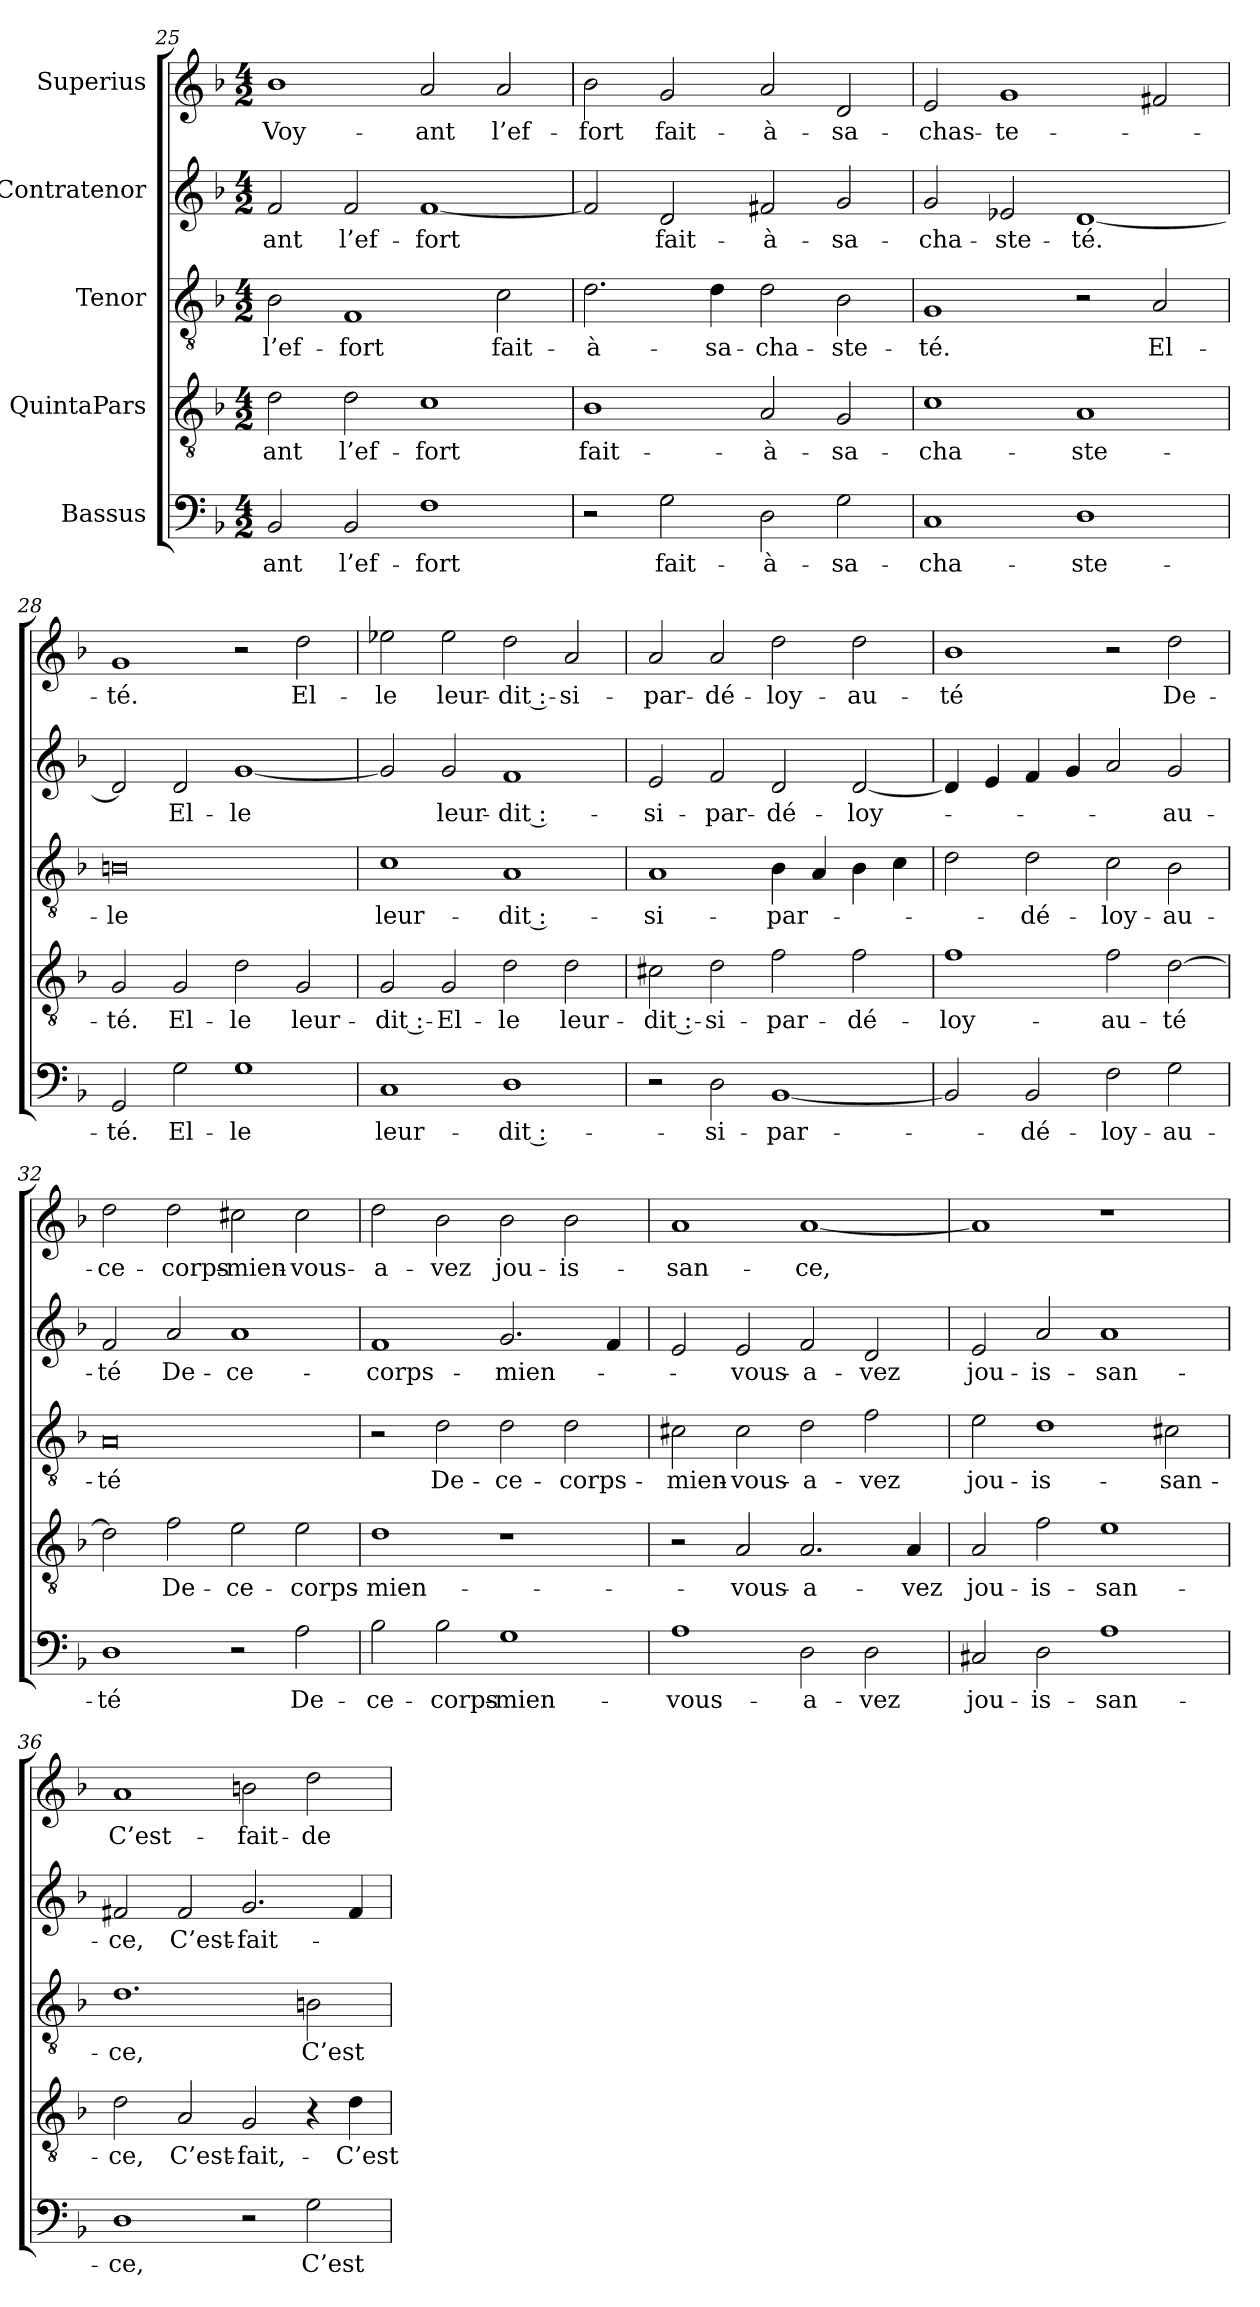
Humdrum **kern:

**kern	**text	**kern	**text	**kern	**text	**kern	**text	**kern	**text
*part5	*part5	*part4	*part4	*part3	*part3	*part2	*part2	*part1	*part1
*staff5	*staff5	*staff4	*staff4	*staff3	*staff3	*staff2	*staff2	*staff1	*staff1
*I"Bassus	*	*I"QuintaPars	*	*I"Tenor	*	*I"Contratenor	*	*I"Superius	*
*clefF4	*	*clefGv2	*	*clefGv2	*	*clefG2	*	*clefG2	*
*k[b-]	*	*k[b-]	*	*k[b-]	*	*k[b-]	*	*k[b-]	*
*M4/2	*	*M4/2	*	*M4/2	*	*M4/2	*	*M4/2	*
=25	=25	=25	=25	=25	=25	=25	=25	=25	=25
2BB-/	-ant	2d\	-ant	2B-\	l’ef-	2f/	-ant	1b-\	Voy-
2BB-/	l’ef-	2d\	l’ef-	1F/	-fort	2f/	l’ef-	.	.
1F\	-fort	1c\	-fort	.	.	[1f/	-fort	2a/	-ant
.	.	.	.	2c\	fait-	.	.	2a/	l’ef-
=26	=26	=26	=26	=26	=26	=26	=26	=26	=26
2r	.	1B-\	fait-	2.d\	à-	2f/]	.	2b-\	-fort
2G\	fait-	.	.	.	.	2d/	fait-	2g/	fait-
.	.	.	.	4d\	sa-	.	.	.	.
2D\	à-	2A/	à-	2d\	cha-	2f#X/	à-	2a/	à-
2G\	sa-	2G/	sa-	2B-\	-ste-	2g/	sa-	2d/	sa-
=27	=27	=27	=27	=27	=27	=27	=27	=27	=27
1C/	cha-	1c\	cha-	1G/	-té.	2g/	cha-	2e/	chas-
.	.	.	.	.	.	2e-X/	-ste-	1g/	-te-
1D\	-ste-	1A/	-ste-	2r	.	[1d/	-té.	.	.
.	.	.	.	2A/	El-	.	.	2f#X/	.
=28	=28	=28	=28	=28	=28	=28	=28	=28	=28
2GG/	-té.	2G/	-té.	0Bn\	-le	2d/]	.	1g/	-té.
2G\	El-	2G/	El-	.	.	2d/	El-	.	.
1G\	-le	2d\	-le	.	.	[1g/	-le	2r	.
.	.	2G/	leur-	.	.	.	.	2dd\	El-
=29	=29	=29	=29	=29	=29	=29	=29	=29	=29
1C/	leur-	2G/	dit :-	1c\	leur-	2g/]	.	2ee-X\	-le
.	.	2G/	El-	.	.	2g/	leur-	2ee-\	leur-
1D\	dit :-	2d\	-le	1A/	dit :-	1f/	dit :-	2dd\	dit :-
.	.	2d\	leur-	.	.	.	.	2a/	si-
=30	=30	=30	=30	=30	=30	=30	=30	=30	=30
2r	.	2c#X\	dit :-	1A/	si-	2e/	si-	2a/	par-
2D\	si-	2d\	si-	.	.	2f/	par-	2a/	dé-
[1BB-/	par-	2f\	par-	4B-\	par-	2d/	dé-	2dd\	-loy-
.	.	.	.	4A/	.	.	.	.	.
.	.	2f\	dé-	4B-\	.	[2d/	-loy-	2dd\	-au-
.	.	.	.	4c\	.	.	.	.	.
=31	=31	=31	=31	=31	=31	=31	=31	=31	=31
2BB-/]	.	1f\	-loy-	2d\	.	4d/]	.	1b-\	-té
.	.	.	.	.	.	4e/	.	.	.
2BB-/	dé-	.	.	2d\	dé-	4f/	.	.	.
.	.	.	.	.	.	4g/	.	.	.
2F\	-loy-	2f\	-au-	2c\	-loy-	2a/	.	2r	.
2G\	-au-	[2d\	-té	2B-\	-au-	2g/	-au-	2dd\	De-
=32	=32	=32	=32	=32	=32	=32	=32	=32	=32
1D\	-té	2d\]	.	0A/	-té	2f/	-té	2dd\	ce-
.	.	2f\	De-	.	.	2a/	De-	2dd\	corps-
2r	.	2e\	ce-	.	.	1a/	ce-	2cc#X\	mien-
2A\	De-	2e\	corps-	.	.	.	.	2cc#\	vous-
=33	=33	=33	=33	=33	=33	=33	=33	=33	=33
2B-\	ce-	1d\	mien-	2r	.	1f/	corps-	2dd\	a-
2B-\	corps-	.	.	2d\	De-	.	.	2b-\	-vez
1G\	mien-	1r	.	2d\	ce-	2.g/	mien-	2b-\	jou-
.	.	.	.	2d\	corps-	.	.	2b-\	-is-
.	.	.	.	.	.	4f/	.	.	.
=34	=34	=34	=34	=34	=34	=34	=34	=34	=34
1A\	vous-	2r	.	2c#X\	mien-	2e/	.	1a/	-san-
.	.	2A/	vous-	2c#\	vous-	2e/	vous-	.	.
2D\	a-	2.A/	a-	2d\	a-	2f/	a-	[1a/	-ce,
2D\	-vez	.	.	2f\	-vez	2d/	-vez	.	.
.	.	4A/	-vez	.	.	.	.	.	.
=35	=35	=35	=35	=35	=35	=35	=35	=35	=35
2C#X/	jou-	2A/	jou-	2e\	jou-	2e/	jou-	1a/]	.
2D\	-is-	2f\	-is-	1d\	-is-	2a/	-is-	.	.
1A\	-san-	1e\	-san-	.	.	1a/	-san-	1r	.
.	.	.	.	2c#X\	-san-	.	.	.	.
=36	=36	=36	=36	=36	=36	=36	=36	=36	=36
1D\	-ce,	2d\	-ce,	1.d\	-ce,	2f#X/	-ce,	1a/	C’est-
.	.	2A/	C’est-	.	.	2f#/	C’est-	.	.
2r	.	2G/	fait,-	.	.	2.g/	fait-	2bn\	fait-
2G\	C’est-	4r	.	2Bn\	C’est-	.	.	2dd\	de-
.	.	4d\	C’est-	.	.	4f#/	.	.	.
=	=	=	=	=	=	=	=	=	=
*-	*-	*-	*-	*-	*-	*-	*-	*-	*-
